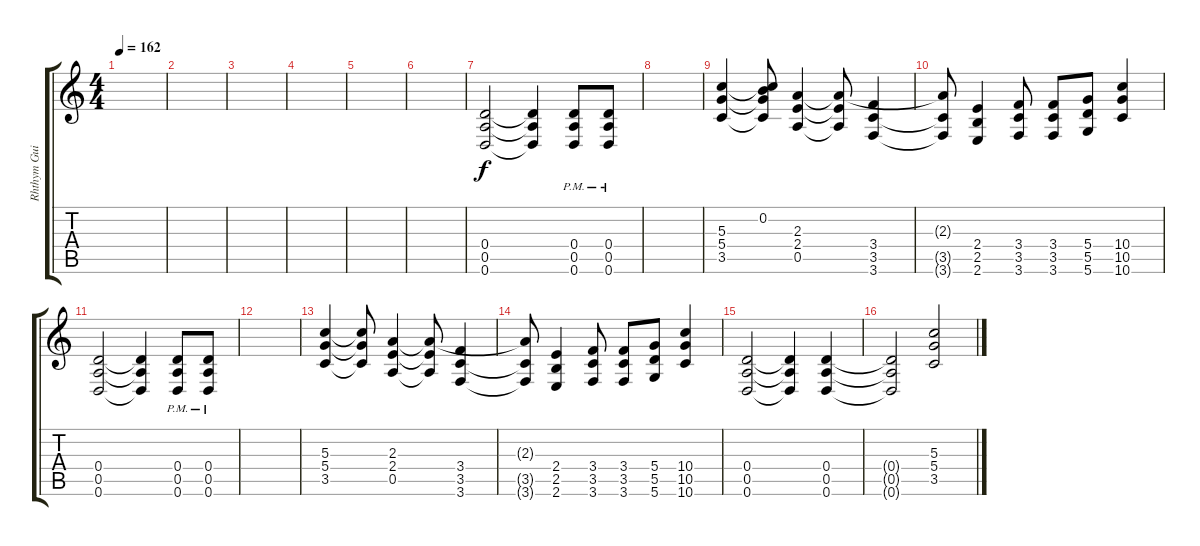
\track ("Rhthym Guitar" "Rhthym Gui") {instrument distortionguitar}
\staff {score tabs}
\tuning (E4 B3 G3 D3 A2 D2) {hide}
\ts (4 4)
\tempo 162
\clef g2
\ks c
|
|
|
|
|
|
(0.4 0.5 0.6).2 (0.4{t} 0.5{t} 0.6{t}).4 (0.4{pm} 0.5{pm} 0.6{pm}).8 (0.4{pm} 0.5{pm} 0.6{pm}).8 |
|
(5.3 5.4 3.5).4 (0.2 5.3{t} 5.4{t} 3.5{t}).8 (2.3 2.4 0.5).4 (2.3{t} 2.4{t} 0.5{t}).8 (3.4 3.5 3.6).4 |
(2.3{t} 3.5{t} 3.6{t}).8 (2.4 2.5 2.6).4 (3.4 3.5 3.6).8 (3.4 3.5 3.6).8 (5.4 5.5 5.6).8 (10.4 10.5 10.6).4 |
(0.4 0.5 0.6).2 (0.4{t} 0.5{t} 0.6{t}).4 (0.4{pm} 0.5{pm} 0.6{pm}).8 (0.4{pm} 0.5{pm} 0.6{pm}).8 |
|
(5.3 5.4 3.5).4 (5.3{t} 5.4{t} 3.5{t}).8 (2.3 2.4 0.5).4 (2.3{t} 2.4{t} 0.5{t}).8 (3.4 3.5 3.6).4 |
(2.3{t} 3.5{t} 3.6{t}).8 (2.4 2.5 2.6).4 (3.4 3.5 3.6).8 (3.4 3.5 3.6).8 (5.4 5.5 5.6).8 (10.4 10.5 10.6).4 |
(0.4 0.5 0.6).2 (0.4{t} 0.5{t} 0.6{t}).4 (0.4 0.5 0.6).4 |
(0.4{t} 0.5{t} 0.6{t}).2 (5.3 5.4 3.5).2
